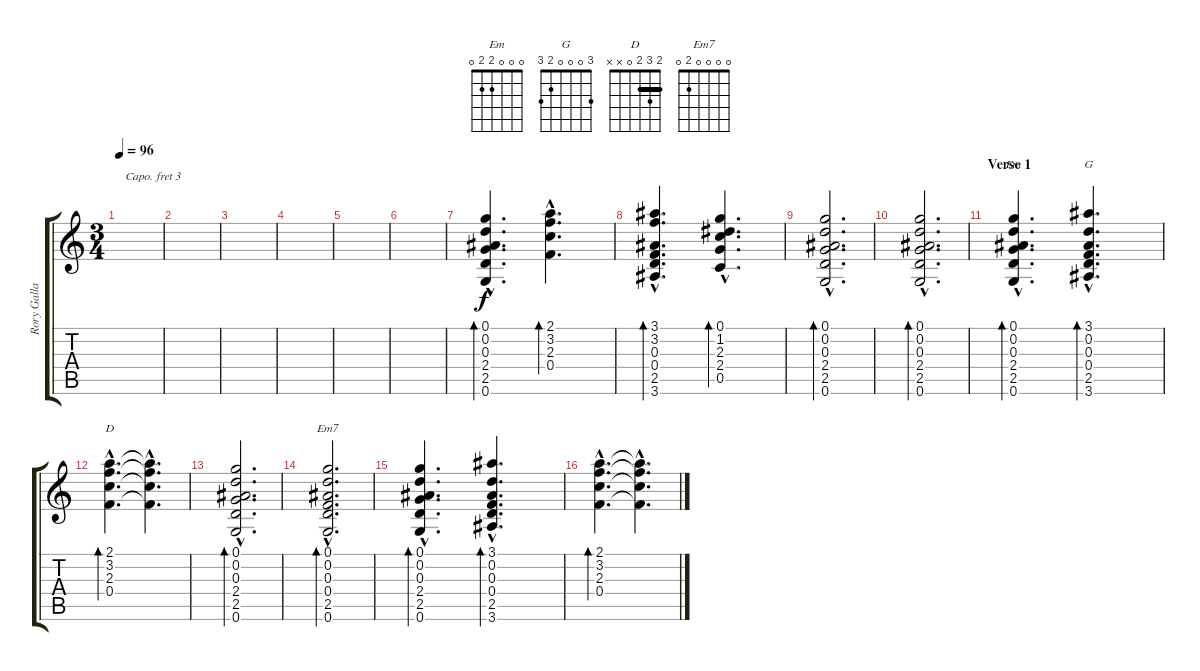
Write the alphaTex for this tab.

\track ("Rory Gallagher" "Rory Galla") {instrument acousticguitarsteel}
\staff {score tabs}
\capo 3
\tuning (E4 B3 G3 D3 A2 E2) {hide}
\chord ("Em" 0 0 0 2 2 0)
\chord ("G" 3 0 0 0 2 3)
\chord ("D" 2 3 2 0 x x) {barre 2}
\chord ("Em7" 0 0 0 0 2 0)
\ts (3 4)
\tempo 96
\clef g2
\ks c
|
|
|
|
|
|
(0.1{hac} 0.2{hac} 0.3{hac} 2.4{hac} 2.5{hac} 0.6{hac}).4{d bd 120} (2.1{hac} 3.2{hac} 2.3{hac} 0.4{hac}).4{d bd 120} |
(3.1{hac} 3.2{hac} 0.3{hac} 0.4{hac} 2.5{hac} 3.6{hac}).4{d bd 120} (0.1{hac} 1.2{hac} 2.3{hac} 2.4{hac} 0.5{hac}).4{d bd 240} |
(0.1{hac} 0.2{hac} 0.3{hac} 2.4{hac} 2.5{hac} 0.6{hac}).2{d bd 240} |
(0.1{hac} 0.2{hac} 0.3{hac} 2.4{hac} 2.5{hac} 0.6{hac}).2{d bd 240} |
\section ("" "Verse 1")
(0.1{hac} 0.2{hac} 0.3{hac} 2.4{hac} 2.5{hac} 0.6{hac}).4{d bd 120 ch "Em"} (3.1{hac} 0.2{hac} 0.3{hac} 0.4{hac} 2.5{hac} 3.6{hac}).4{d bd 120 ch "G"} |
(2.1{hac} 3.2{hac} 2.3{hac} 0.4{hac}).4{d bd 120 ch "D"} (2.1{hac t} 3.2{hac t} 2.3{hac t} 0.4{hac t}).4{d} |
(0.1{hac} 0.2{hac} 0.3{hac} 2.4{hac} 2.5{hac} 0.6{hac}).2{d bd 240} |
(0.1{hac} 0.2{hac} 0.3{hac} 0.4{hac} 2.5{hac} 0.6{hac}).2{d bd 240 ch "Em7"} |
(0.1{hac} 0.2{hac} 0.3{hac} 2.4{hac} 2.5{hac} 0.6{hac}).4{d bd 120} (3.1{hac} 0.2{hac} 0.3{hac} 0.4{hac} 2.5{hac} 3.6{hac}).4{d bd 120} |
(2.1{hac} 3.2{hac} 2.3{hac} 0.4{hac}).4{d bd 120} (2.1{hac t} 3.2{hac t} 2.3{hac t} 0.4{hac t}).4{d}
